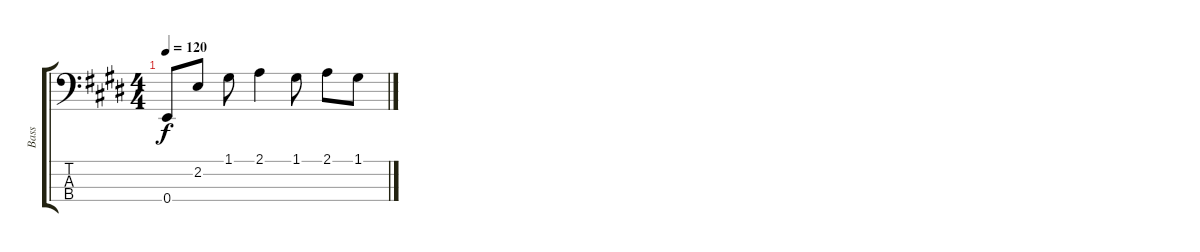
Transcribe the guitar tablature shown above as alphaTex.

\track ("Bass" "Bass") {instrument electricbassfinger}
\staff {score tabs}
\tuning (G2 D2 A1 E1) {hide}
\ts (4 4)
\tempo 120
\clef f4
\ks e
0.4.8{dy f} 2.2.8 1.1.8 2.1.4 1.1.8 2.1.8 1.1.8
